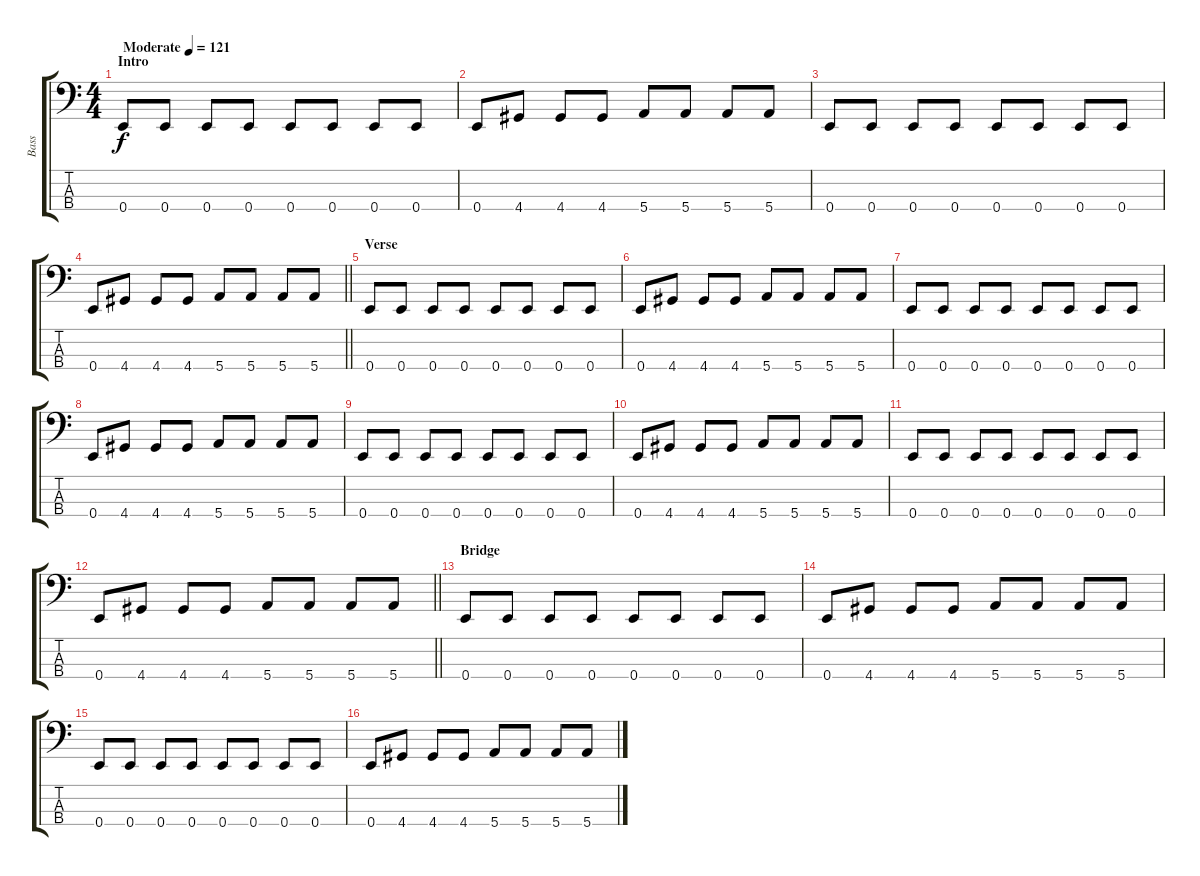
\track ("Bass" "Bass") {instrument electricbassfinger}
\staff {score tabs}
\tuning (G2 D2 A1 E1) {hide}
\ts (4 4)
\section ("" "Intro")
\tempo (121 "Moderate")
\clef f4
\ks c
0.4.8{dy f instrument electricbassfinger} 0.4.8 0.4.8 0.4.8 0.4.8 0.4.8 0.4.8 0.4.8 |
0.4.8 4.4.8 4.4.8 4.4.8 5.4.8 5.4.8 5.4.8 5.4.8 |
0.4.8 0.4.8 0.4.8 0.4.8 0.4.8 0.4.8 0.4.8 0.4.8 |
\barLineRight lightlight
0.4.8 4.4.8 4.4.8 4.4.8 5.4.8 5.4.8 5.4.8 5.4.8 |
\section ("" "Verse")
0.4.8 0.4.8 0.4.8 0.4.8 0.4.8 0.4.8 0.4.8 0.4.8 |
0.4.8 4.4.8 4.4.8 4.4.8 5.4.8 5.4.8 5.4.8 5.4.8 |
0.4.8 0.4.8 0.4.8 0.4.8 0.4.8 0.4.8 0.4.8 0.4.8 |
0.4.8 4.4.8 4.4.8 4.4.8 5.4.8 5.4.8 5.4.8 5.4.8 |
0.4.8 0.4.8 0.4.8 0.4.8 0.4.8 0.4.8 0.4.8 0.4.8 |
0.4.8 4.4.8 4.4.8 4.4.8 5.4.8 5.4.8 5.4.8 5.4.8 |
0.4.8 0.4.8 0.4.8 0.4.8 0.4.8 0.4.8 0.4.8 0.4.8 |
\barLineRight lightlight
0.4.8 4.4.8 4.4.8 4.4.8 5.4.8 5.4.8 5.4.8 5.4.8 |
\section ("" "Bridge")
0.4.8 0.4.8 0.4.8 0.4.8 0.4.8 0.4.8 0.4.8 0.4.8 |
0.4.8 4.4.8 4.4.8 4.4.8 5.4.8 5.4.8 5.4.8 5.4.8 |
0.4.8 0.4.8 0.4.8 0.4.8 0.4.8 0.4.8 0.4.8 0.4.8 |
0.4.8 4.4.8 4.4.8 4.4.8 5.4.8 5.4.8 5.4.8 5.4.8
